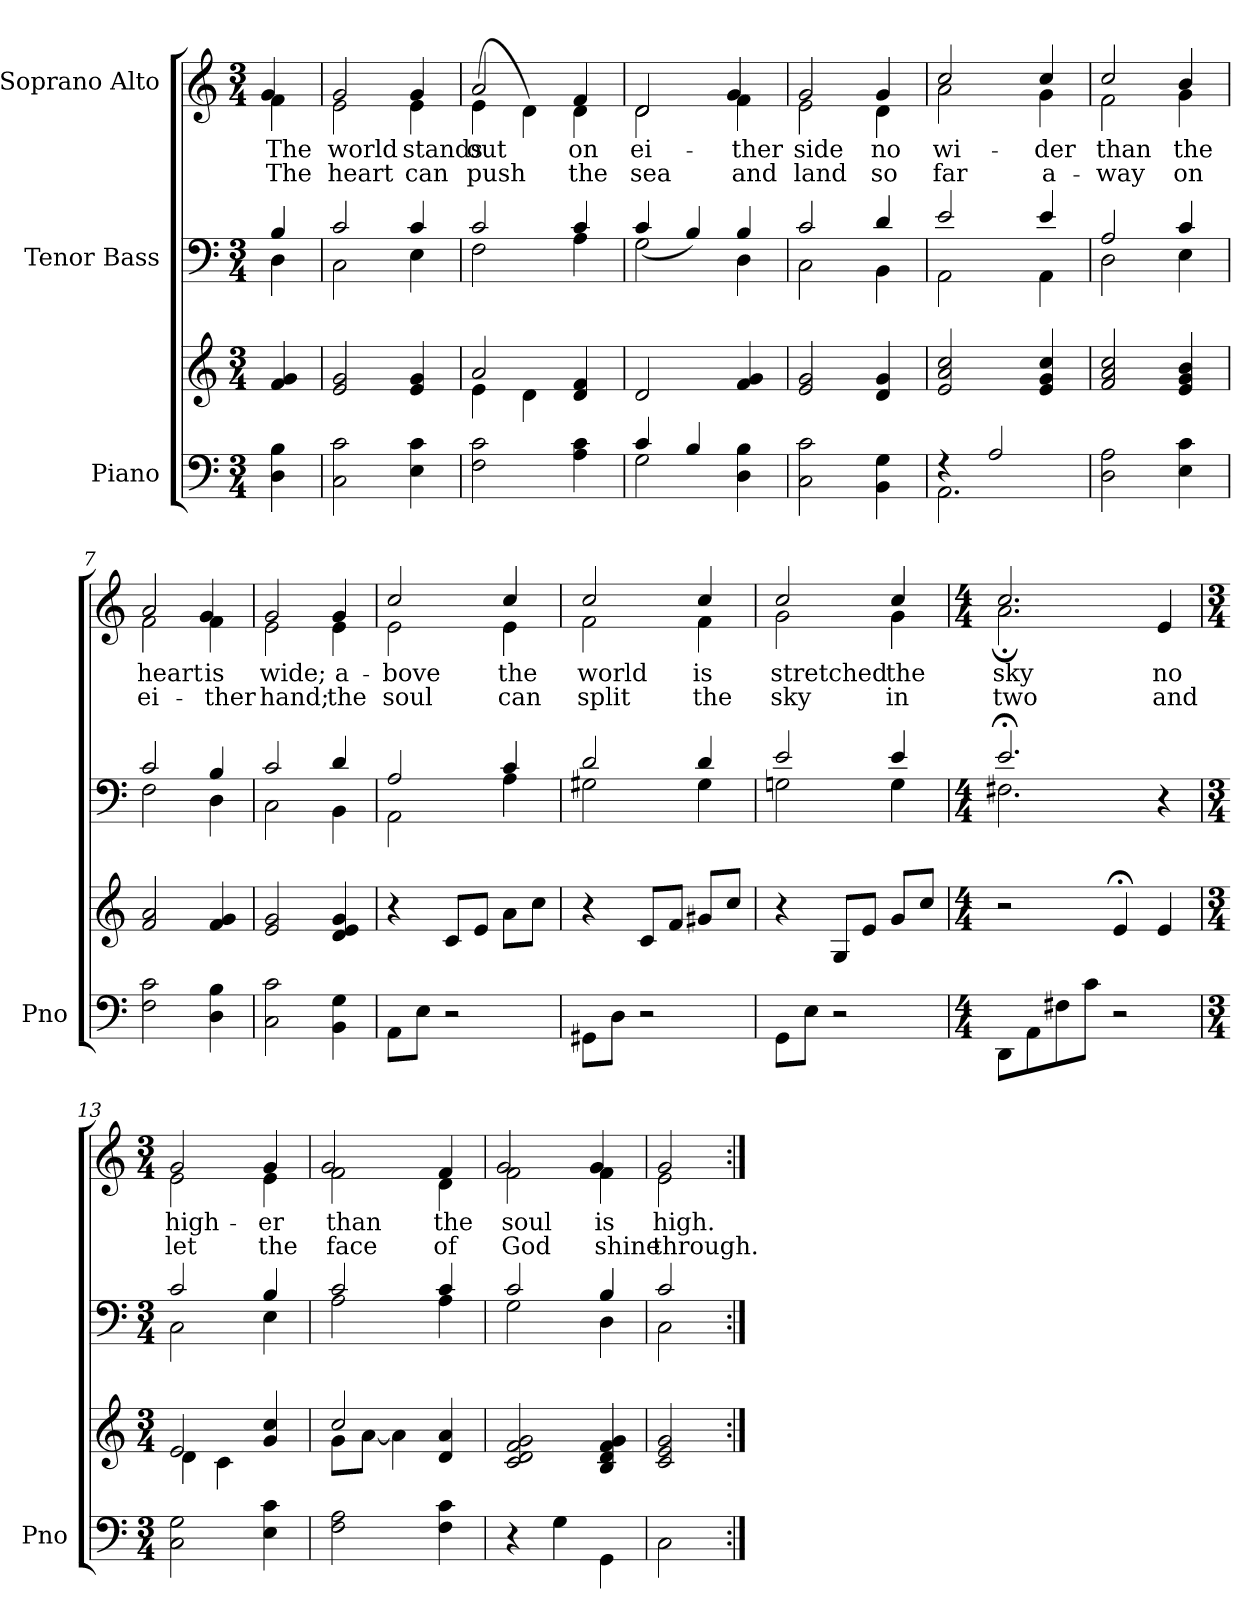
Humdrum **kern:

**kern	**kern	**kern	**kern	**text	**text
*part3	*part3	*part2	*part1	*part1	*part1
*staff4	*staff3	*staff2	*staff1	*staff1	*staff1
*I"Piano	*	*I"Tenor Bass	*I"Soprano Alto	*	*
*I'Pno	*	*	*	*	*
*stria5	*stria5	*	*	*	*
*clefF4	*clefG2	*clefF4	*clefG2	*	*
*k[]	*k[]	*k[]	*k[]	*	*
*M3/4	*M3/4	*M3/4	*M3/4	*	*
*MM80	*MM80	*MM80	*MM80	*	*
=	=	=	=	=	=
*	*	*^	*	*	*
!	!	!	!	!	!LO:LY:b	!LO:LY:b
*	*	*	*	*^	*	*
4D\ 4B\	4f/ 4g/	4D\	4B/	4f\	4g/	The	The
=1	=1	=1	=1	=1	=1	=1	=1
!	!	!	!	!	!	!LO:LY:b	!LO:LY:b
2C\ 2c\	2e/ 2g/	2C\	2c/	2e\	2g/	world	heart
!	!	!	!	!	!	!LO:LY:b	!LO:LY:b
4E\ 4c\	4e/ 4g/	4E\	4c/	4e\	4g/	stands	can
=2	=2	=2	=2	=2	=2	=2	=2
*	*^	*	*	*	*	*	*
!	!	!	!	!	!	!	!LO:LY:b	!LO:LY:b
2F\ 2c\	2a/	4e\	2F\	2c/	(<4e\	2a/	out	push
.	.	4d\	.	.	4d\)	.	.	.
!	!	!	!	!	!	!	!LO:LY:b	!LO:LY:b
4A\ 4c\	4d/ 4f/	4ryy	4A\	4c/	4d\	4f/	on	the
=3	=3	=3	=3	=3	=3	=3	=3	=3
*^	*	*	*	*	*	*	*	*
!	!	!	!	!	!	!	!	!LO:LY:b	!LO:LY:b
*	*	*v	*v	*	*	*	*	*	*
4c/	2G\	2d/	2G\	(>4c/	2d\	2d/	ei-	sea
4B/	.	.	.	4B/)	.	.	.	.
!	!	!	!	!	!	!	!LO:LY:b	!LO:LY:b
4D\ 4B\	4ryy	4f/ 4g/	4D\	4B/	4f\	4g/	-ther	and
=4	=4	=4	=4	=4	=4	=4	=4	=4
!	!	!	!	!	!	!	!LO:LY:b	!LO:LY:b
*v	*v	*	*	*	*	*	*	*
2C\ 2c\	2e/ 2g/	2C\	2c/	2e\	2g/	side	land
!	!	!	!	!	!	!LO:LY:b	!LO:LY:b
4BB\ 4G\	4d/ 4g/	4BB\	4d/	4d\	4g/	no	so
=5	=5	=5	=5	=5	=5	=5	=5
*^	*	*	*	*	*	*	*
!	!	!	!	!	!	!	!LO:LY:b	!LO:LY:b
4r	2.AA\	2e/ 2a/ 2cc/	2AA\	2e/	2a\	2cc/	wi-	far
2A/	.	.	.	.	.	.	.	.
!	!	!	!	!	!	!	!LO:LY:b	!LO:LY:b
.	.	4e/ 4g/ 4cc/	4AA\	4e/	4g\	4cc/	-der	a-
*v	*v	*	*	*	*	*	*	*
=6	=6	=6	=6	=6	=6	=6	=6
!	!	!	!	!	!	!LO:LY:b	!LO:LY:b
2D\ 2A\	2f/ 2a/ 2cc/	2D\	2A/	2f\	2cc/	than	-way
!	!	!	!	!	!	!LO:LY:b	!LO:LY:b
4E\ 4c\	4e/ 4g/ 4b/	4E\	4c/	4g\	4b/	the	on
=7	=7	=7	=7	=7	=7	=7	=7
!	!	!	!	!	!	!LO:LY:b	!LO:LY:b
2F\ 2c\	2f/ 2a/	2F\	2c/	2f\	2a/	heart	ei-
!	!	!	!	!	!	!LO:LY:b	!LO:LY:b
4D\ 4B\	4f/ 4g/	4D\	4B/	4f\	4g/	is	-ther
=8	=8	=8	=8	=8	=8	=8	=8
!	!	!	!	!	!	!LO:LY:b	!LO:LY:b
2C\ 2c\	2e/ 2g/	2C\	2c/	2e\	2g/	wide;	hand;
!	!	!	!	!	!	!LO:LY:b	!LO:LY:b
4BB\ 4G\	4d/ 4e/ 4g/	4BB\	4d/	4e\	4g/	a-	the
!!LO:LB:g=z	!!
=9	=9	=9	=9	=9	=9	=9	=9
!	!	!	!	!	!	!LO:LY:b	!LO:LY:b
8AA\L	4ra	2AA\	2A/	2e\	2cc/	-bove	soul
8E\J	.	.	.	.	.	.	.
2r	8c/L	.	.	.	.	.	.
.	8e/J	.	.	.	.	.	.
!	!	!	!	!	!	!LO:LY:b	!LO:LY:b
.	8a\L	4A\	4c/	4e\	4cc/	the	can
.	8cc\J	.	.	.	.	.	.
=10	=10	=10	=10	=10	=10	=10	=10
!	!	!	!	!	!	!LO:LY:b	!LO:LY:b
8GG#X\L	4ra	2G#X\	2d/	2f\	2cc/	world	split
8D\J	.	.	.	.	.	.	.
2r	8c/L	.	.	.	.	.	.
.	8f/J	.	.	.	.	.	.
!	!	!	!	!	!	!LO:LY:b	!LO:LY:b
.	8g#X/L	4G#\	4d/	4f\	4cc/	is	the
.	8cc/J	.	.	.	.	.	.
=11	=11	=11	=11	=11	=11	=11	=11
!	!	!	!	!	!	!LO:LY:b	!LO:LY:b
8GG\L	4ra	2Gni\	2e/	2g\	2cc/	stretched	sky
8E\J	.	.	.	.	.	.	.
2r	8G/L	.	.	.	.	.	.
.	8e/J	.	.	.	.	.	.
!	!	!	!	!	!	!LO:LY:b	!LO:LY:b
.	8g/L	4G\	4e/	4g\	4cc/	the	in
.	8cc/J	.	.	.	.	.	.
=12	=12	=12	=12	=12	=12	=12	=12
*M4/4	*M4/4	*M4/4	*	*M4/4	*	*	*
!	!	!	!	!	!	!LO:LY:b	!LO:LY:b
8DD\L	2r	2.F#X;\	2.e/	2.a\	2.cc;</	sky	two
8AA\	.	.	.	.	.	.	.
8F#X\	.	.	.	.	.	.	.
8c\J	.	.	.	.	.	.	.
2r	4e;</	.	.	.	.	.	.
!	!	!	!	!	!	!LO:LY:b	!LO:LY:b
.	4e/	4r	4ryy	4e/	4ryy	no	and
=13	=13	=13	=13	=13	=13	=13	=13
*M3/4	*M3/4	*M3/4	*	*M3/4	*	*	*
*	*^	*	*	*	*	*	*
!	!	!	!	!	!	!	!LO:LY:b	!LO:LY:b
2C\ 2G\	2e/	4d\	2C\	2c/	2e\	2g/	high-	let
.	.	4c\	.	.	.	.	.	.
!	!	!	!	!	!	!	!LO:LY:b	!LO:LY:b
4E\ 4c\	4g/ 4cc/	4ryy	4E\	4B/	4e\	4g/	-er	the
=14	=14	=14	=14	=14	=14	=14	=14	=14
!	!	!	!	!	!	!	!LO:LY:b	!LO:LY:b
2F\ 2A\	2cc/	8g\L	2A\	2c/	2f\	2g/	than	face
.	.	[<8a\J	.	.	.	.	.	.
.	.	4a\]	.	.	.	.	.	.
!	!	!	!	!	!	!	!LO:LY:b	!LO:LY:b
4F\ 4c\	4d/ 4a/	4ryy	4A\	4c/	4d\	4f/	the	of
=15	=15	=15	=15	=15	=15	=15	=15	=15
!	!	!	!	!	!	!	!LO:LY:b	!LO:LY:b
*	*v	*v	*	*	*	*	*	*
4r	2c/ 2d/ 2f/ 2g/	2G\	2c/	2f\	2g/	soul	God
4G\	.	.	.	.	.	.	.
!	!	!	!	!	!	!LO:LY:b	!LO:LY:b
4GG\	4B/ 4d/ 4f/ 4g/	4D\	4B/	4f\	4g/	is	shine
=16	=16	=16	=16	=16	=16	=16	=16
!	!	!	!	!	!	!LO:LY:b	!LO:LY:b
2C\	2c/ 2e/ 2g/	2C\	2c/	2e\	2g/	high.	through.
*	*	*v	*v	*	*	*	*
*	*	*	*v	*v	*	*
=:|!	=:|!	=:|!	=:|!	=:|!	=:|!
*-	*-	*-	*-	*-	*-
